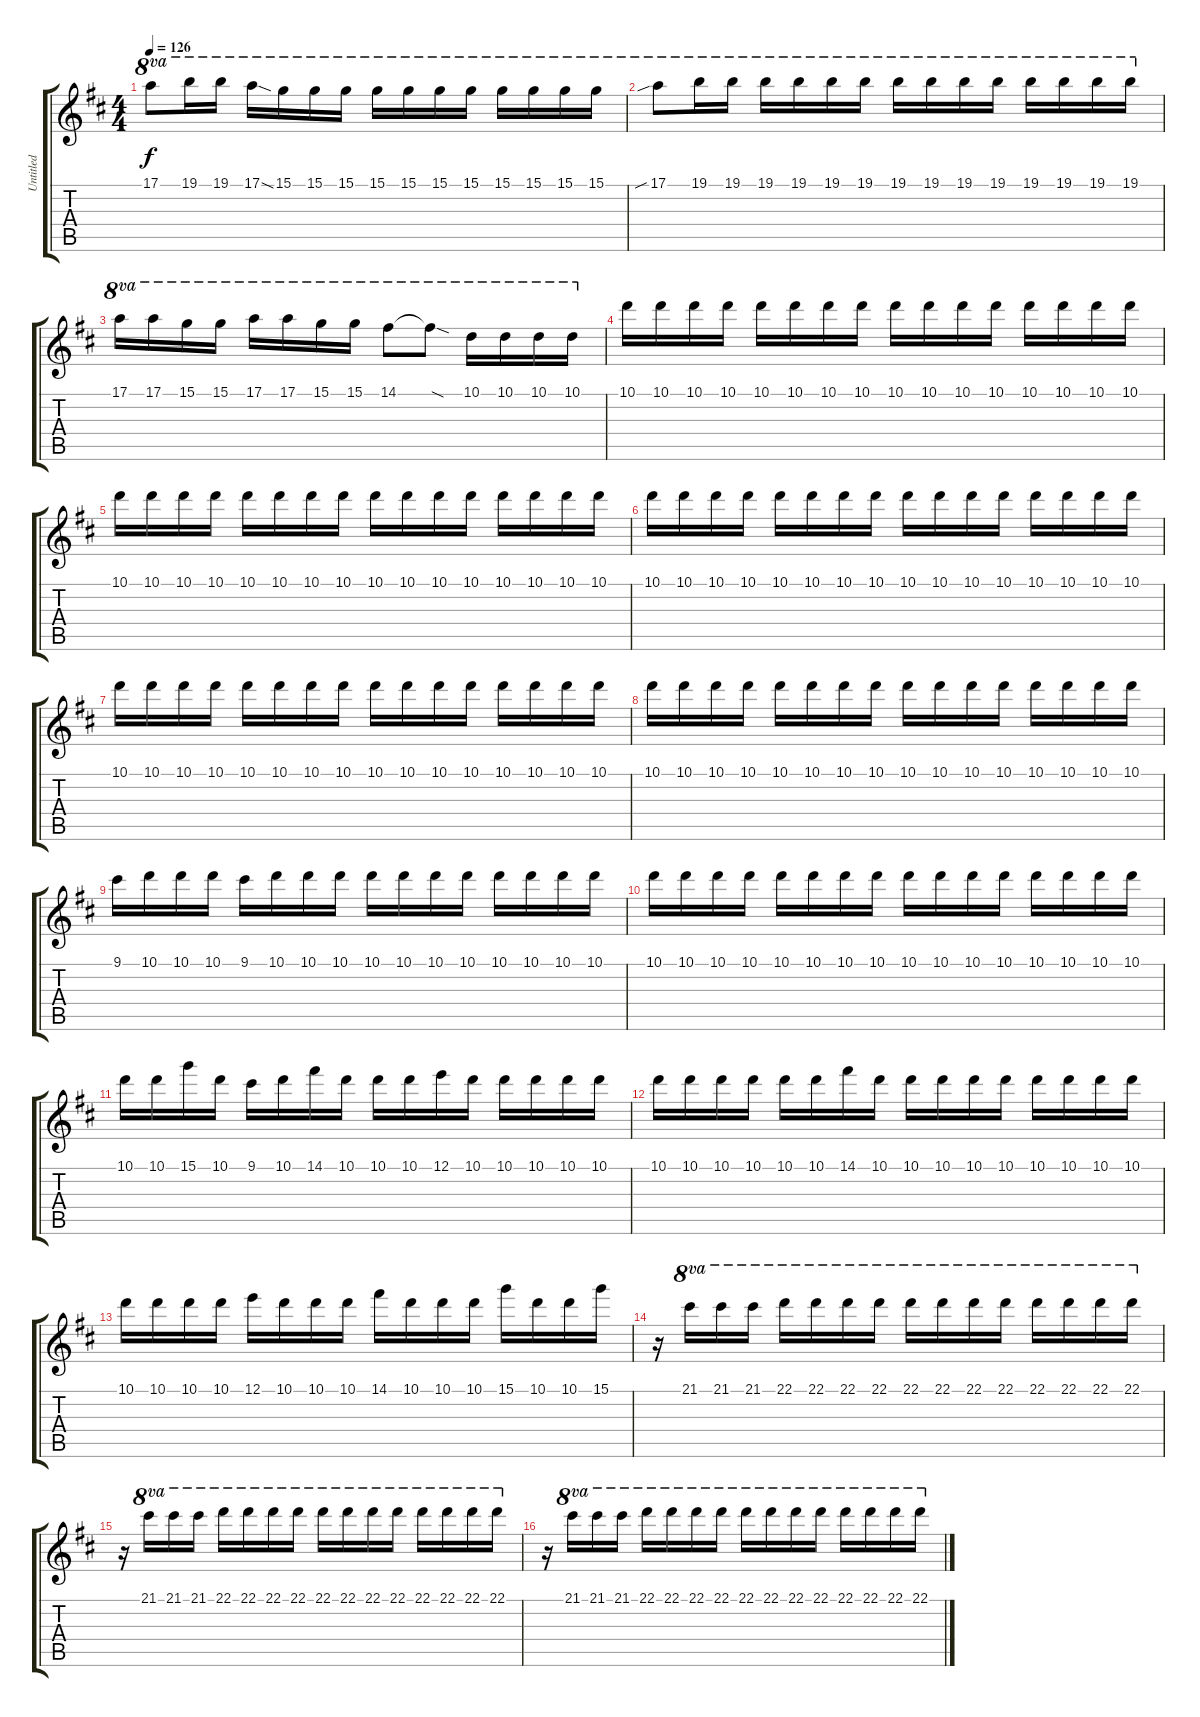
\track ("Untitled" "Untitled") {instrument overdrivenguitar}
\staff {score tabs}
\tuning (E4 B3 G3 D3 A2 E2) {hide}
\ts (4 4)
\tempo 126
\clef g2
\ks d
17.1.8{ot 8va dy f} 19.1.16{ot 8va} 19.1.16{ot 8va} 17.1{sod}.16{ot 8va} 15.1.16{ot 8va} 15.1.16{ot 8va} 15.1.16{ot 8va} 15.1.16{ot 8va} 15.1.16{ot 8va} 15.1.16{ot 8va} 15.1.16{ot 8va} 15.1.16{ot 8va} 15.1.16{ot 8va} 15.1.16{ot 8va} 15.1.16{ot 8va} |
17.1{sib}.8{ot 8va} 19.1.16{ot 8va} 19.1.16{ot 8va} 19.1.16{ot 8va} 19.1.16{ot 8va} 19.1.16{ot 8va} 19.1.16{ot 8va} 19.1.16{ot 8va} 19.1.16{ot 8va} 19.1.16{ot 8va} 19.1.16{ot 8va} 19.1.16{ot 8va} 19.1.16{ot 8va} 19.1.16{ot 8va} 19.1.16{ot 8va} |
17.1.16{ot 8va} 17.1.16{ot 8va} 15.1.16{ot 8va} 15.1.16{ot 8va} 17.1.16{ot 8va} 17.1.16{ot 8va} 15.1.16{ot 8va} 15.1.16{ot 8va} 14.1.8{ot 8va} 14.1{sod t}.8{ot 8va} 10.1.16{ot 8va} 10.1.16{ot 8va} 10.1.16{ot 8va} 10.1.16{ot 8va} |
10.1.16 10.1.16 10.1.16 10.1.16 10.1.16 10.1.16 10.1.16 10.1.16 10.1.16 10.1.16 10.1.16 10.1.16 10.1.16 10.1.16 10.1.16 10.1.16 |
10.1.16 10.1.16 10.1.16 10.1.16 10.1.16 10.1.16 10.1.16 10.1.16 10.1.16 10.1.16 10.1.16 10.1.16 10.1.16 10.1.16 10.1.16 10.1.16 |
10.1.16 10.1.16 10.1.16 10.1.16 10.1.16 10.1.16 10.1.16 10.1.16 10.1.16 10.1.16 10.1.16 10.1.16 10.1.16 10.1.16 10.1.16 10.1.16 |
10.1.16 10.1.16 10.1.16 10.1.16 10.1.16 10.1.16 10.1.16 10.1.16 10.1.16 10.1.16 10.1.16 10.1.16 10.1.16 10.1.16 10.1.16 10.1.16 |
10.1.16 10.1.16 10.1.16 10.1.16 10.1.16 10.1.16 10.1.16 10.1.16 10.1.16 10.1.16 10.1.16 10.1.16 10.1.16 10.1.16 10.1.16 10.1.16 |
9.1.16 10.1.16 10.1.16 10.1.16 9.1.16 10.1.16 10.1.16 10.1.16 10.1.16 10.1.16 10.1.16 10.1.16 10.1.16 10.1.16 10.1.16 10.1.16 |
10.1.16 10.1.16 10.1.16 10.1.16 10.1.16 10.1.16 10.1.16 10.1.16 10.1.16 10.1.16 10.1.16 10.1.16 10.1.16 10.1.16 10.1.16 10.1.16 |
10.1.16 10.1.16 15.1.16 10.1.16 9.1.16 10.1.16 14.1.16 10.1.16 10.1.16 10.1.16 12.1.16 10.1.16 10.1.16 10.1.16 10.1.16 10.1.16 |
10.1.16 10.1.16 10.1.16 10.1.16 10.1.16 10.1.16 14.1.16 10.1.16 10.1.16 10.1.16 10.1.16 10.1.16 10.1.16 10.1.16 10.1.16 10.1.16 |
10.1.16 10.1.16 10.1.16 10.1.16 12.1.16 10.1.16 10.1.16 10.1.16 14.1.16 10.1.16 10.1.16 10.1.16 15.1.16 10.1.16 10.1.16 15.1.16 |
r.16 21.1.16{ot 8va} 21.1.16{ot 8va} 21.1.16{ot 8va} 22.1.16{ot 8va} 22.1.16{ot 8va} 22.1.16{ot 8va} 22.1.16{ot 8va} 22.1.16{ot 8va} 22.1.16{ot 8va} 22.1.16{ot 8va} 22.1.16{ot 8va} 22.1.16{ot 8va} 22.1.16{ot 8va} 22.1.16{ot 8va} 22.1.16{ot 8va} |
r.16 21.1.16{ot 8va} 21.1.16{ot 8va} 21.1.16{ot 8va} 22.1.16{ot 8va} 22.1.16{ot 8va} 22.1.16{ot 8va} 22.1.16{ot 8va} 22.1.16{ot 8va} 22.1.16{ot 8va} 22.1.16{ot 8va} 22.1.16{ot 8va} 22.1.16{ot 8va} 22.1.16{ot 8va} 22.1.16{ot 8va} 22.1.16{ot 8va} |
r.16 21.1.16{ot 8va} 21.1.16{ot 8va} 21.1.16{ot 8va} 22.1.16{ot 8va} 22.1.16{ot 8va} 22.1.16{ot 8va} 22.1.16{ot 8va} 22.1.16{ot 8va} 22.1.16{ot 8va} 22.1.16{ot 8va} 22.1.16{ot 8va} 22.1.16{ot 8va} 22.1.16{ot 8va} 22.1.16{ot 8va} 22.1.16{ot 8va}
